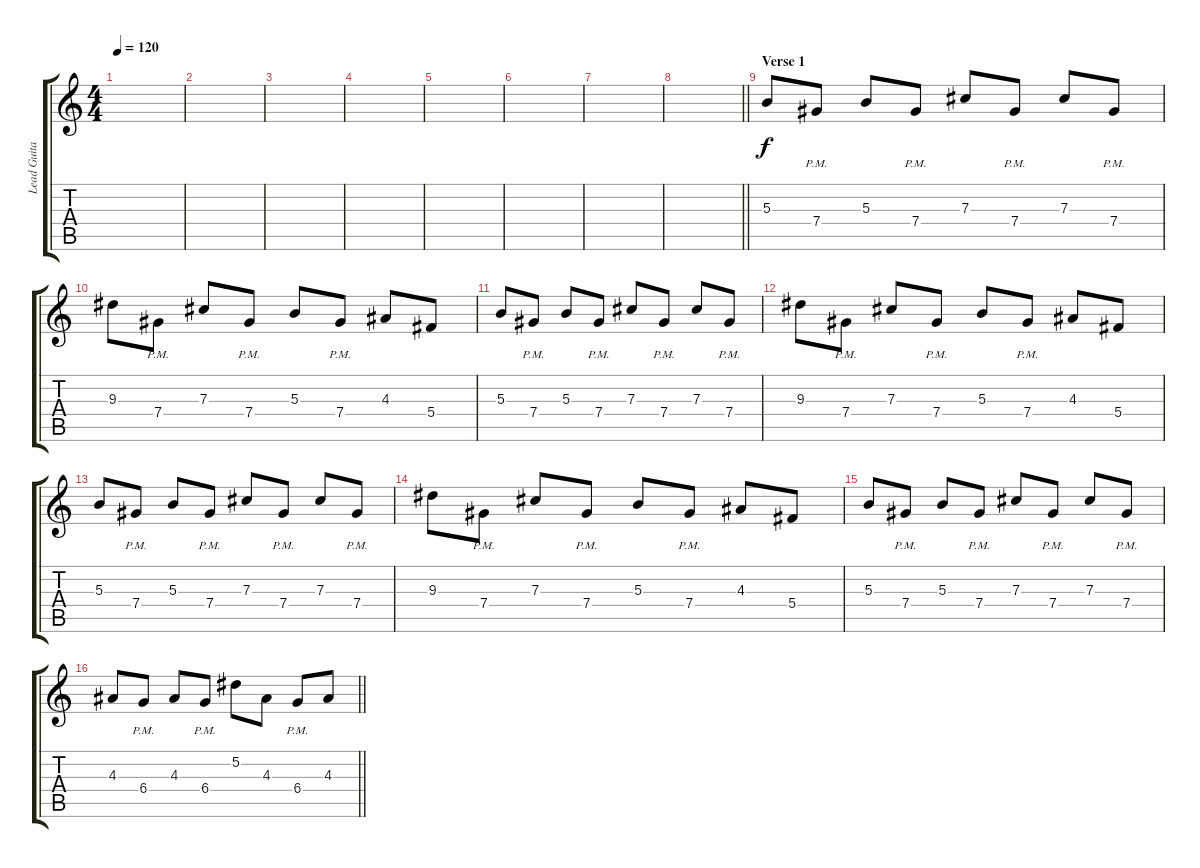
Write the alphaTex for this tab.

\track ("Lead Guitar - Riku" "Lead Guita") {instrument distortionguitar}
\staff {score tabs}
\tuning (Eb4 Bb3 Gb3 Db3 Ab2 Eb2) {hide}
\ts (4 4)
\tempo 120
\clef g2
\ks c
|
|
|
|
|
|
|
\barLineRight lightlight
|
\section ("" "Verse 1")
5.3.8 7.4{pm}.8 5.3.8 7.4{pm}.8 7.3.8 7.4{pm}.8 7.3.8 7.4{pm}.8 |
9.3.8 7.4{pm}.8 7.3.8 7.4{pm}.8 5.3.8 7.4{pm}.8 4.3.8 5.4.8 |
5.3.8 7.4{pm}.8 5.3.8 7.4{pm}.8 7.3.8 7.4{pm}.8 7.3.8 7.4{pm}.8 |
9.3.8 7.4{pm}.8 7.3.8 7.4{pm}.8 5.3.8 7.4{pm}.8 4.3.8 5.4.8 |
5.3.8 7.4{pm}.8 5.3.8 7.4{pm}.8 7.3.8 7.4{pm}.8 7.3.8 7.4{pm}.8 |
9.3.8 7.4{pm}.8 7.3.8 7.4{pm}.8 5.3.8 7.4{pm}.8 4.3.8 5.4.8 |
5.3.8 7.4{pm}.8 5.3.8 7.4{pm}.8 7.3.8 7.4{pm}.8 7.3.8 7.4{pm}.8 |
\barLineRight lightlight
4.3.8 6.4{pm}.8 4.3.8 6.4{pm}.8 5.2.8 4.3.8 6.4{pm}.8 4.3.8
